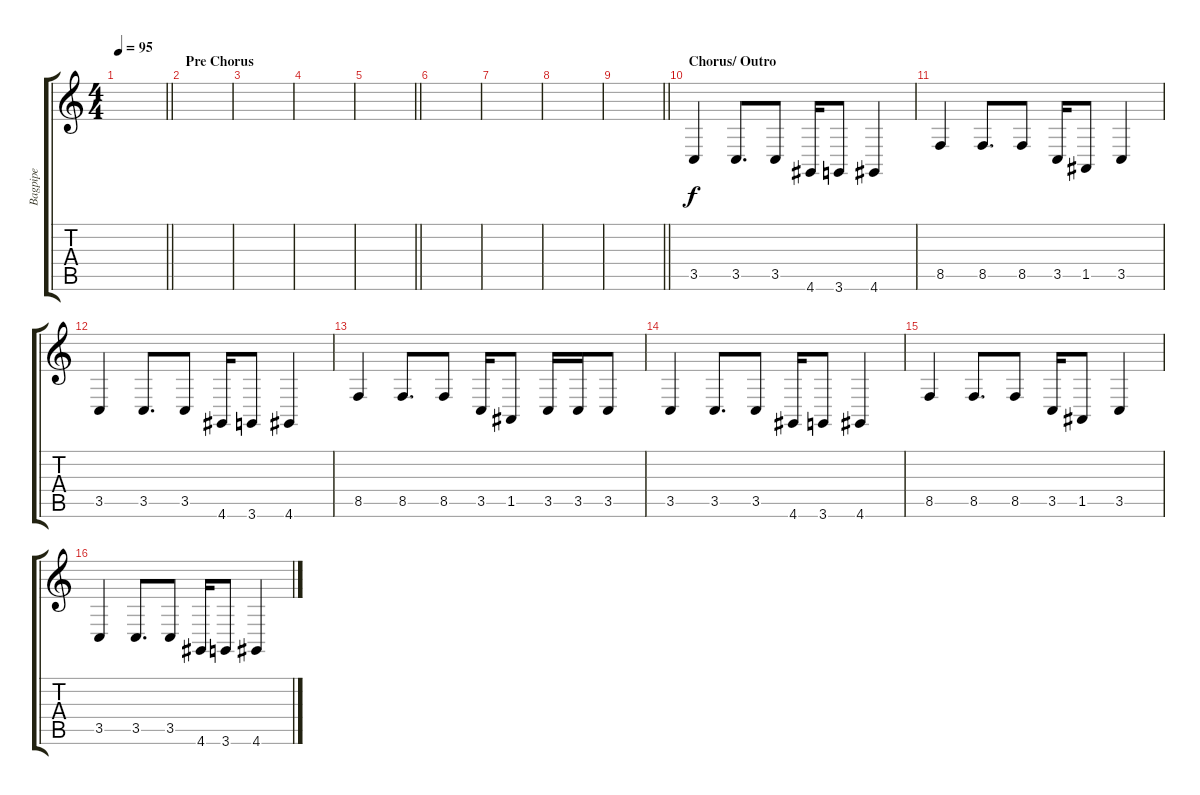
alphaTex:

\track ("Bagpipe" "Bagpipe") {instrument bagpipe}
\staff {score tabs}
\tuning (E4 B3 G3 D3 A2 E2) {hide}
\ts (4 4)
\tempo 95
\clef g2
\barLineRight lightlight
\ks c
|
\section ("" "Pre Chorus")
|
|
|
\barLineRight lightlight
|
|
|
|
\barLineRight lightlight
|
\section ("" "Chorus/ Outro")
3.5.4 3.5.8{d} 3.5.8 4.6.16 3.6.8 4.6.4 |
8.5.4 8.5.8{d} 8.5.8 3.5.16 1.5.8 3.5.4 |
3.5.4 3.5.8{d} 3.5.8 4.6.16 3.6.8 4.6.4 |
8.5.4 8.5.8{d} 8.5.8 3.5.16 1.5.8 3.5.16 3.5.16 3.5.8 |
3.5.4 3.5.8{d} 3.5.8 4.6.16 3.6.8 4.6.4 |
8.5.4 8.5.8{d} 8.5.8 3.5.16 1.5.8 3.5.4 |
3.5.4 3.5.8{d} 3.5.8 4.6.16 3.6.8 4.6.4
